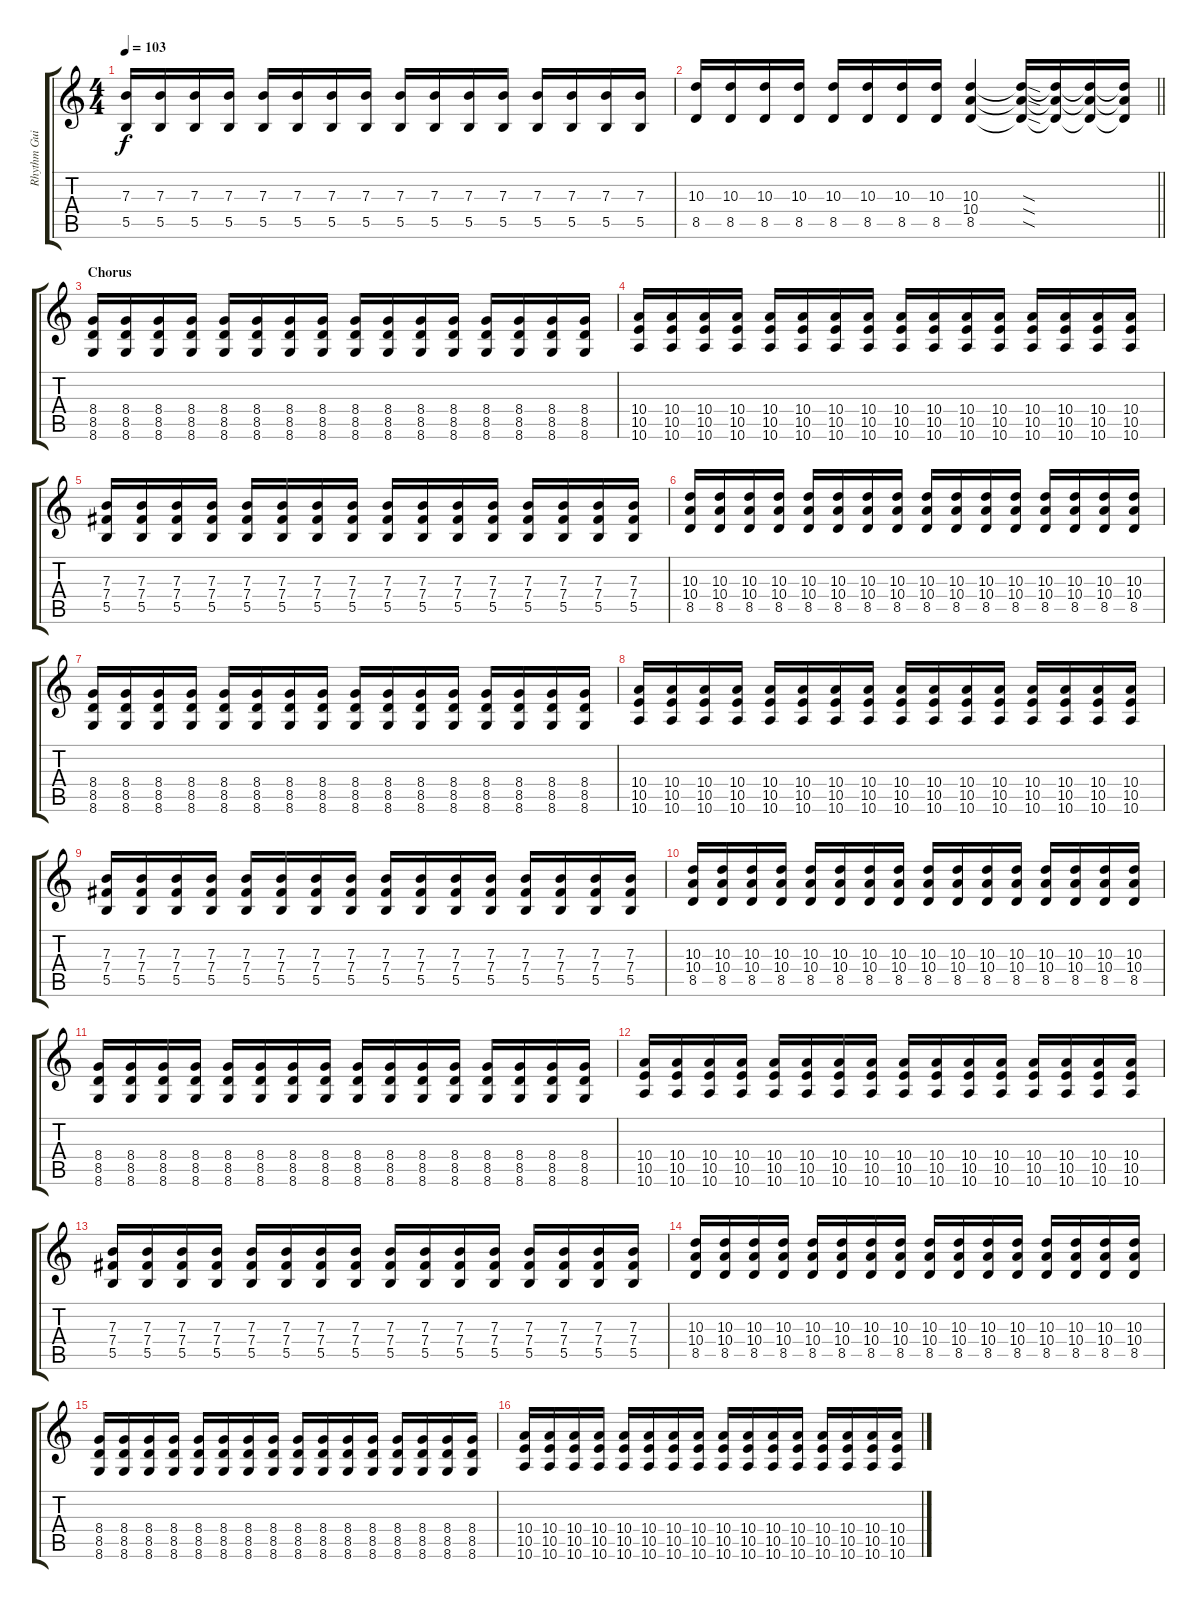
\track ("Rhythm Guitar" "Rhythm Gui") {instrument distortionguitar}
\staff {score tabs}
\tuning (Db4 Ab3 E3 B2 Gb2 B1) {hide}
\ts (4 4)
\tempo 103
\clef g2
\ks c
(7.3 5.5).16{dy f} (7.3 5.5).16 (7.3 5.5).16 (7.3 5.5).16 (7.3 5.5).16 (7.3 5.5).16 (7.3 5.5).16 (7.3 5.5).16 (7.3 5.5).16 (7.3 5.5).16 (7.3 5.5).16 (7.3 5.5).16 (7.3 5.5).16 (7.3 5.5).16 (7.3 5.5).16 (7.3 5.5).16 |
\barLineRight lightlight
(10.3 8.5).16 (10.3 8.5).16 (10.3 8.5).16 (10.3 8.5).16 (10.3 8.5).16 (10.3 8.5).16 (10.3 8.5).16 (10.3 8.5).16 (10.3 10.4 8.5).4 (10.3{sod t} 10.4{sod t} 8.5{sod t}).16 (10.3{t} 10.4{t} 8.5{t}).16 (10.3{t} 10.4{t} 8.5{t}).16 (10.3{t} 10.4{t} 8.5{t}).16 |
\section ("" "Chorus")
(8.4 8.5 8.6).16 (8.4 8.5 8.6).16 (8.4 8.5 8.6).16 (8.4 8.5 8.6).16 (8.4 8.5 8.6).16 (8.4 8.5 8.6).16 (8.4 8.5 8.6).16 (8.4 8.5 8.6).16 (8.4 8.5 8.6).16 (8.4 8.5 8.6).16 (8.4 8.5 8.6).16 (8.4 8.5 8.6).16 (8.4 8.5 8.6).16 (8.4 8.5 8.6).16 (8.4 8.5 8.6).16 (8.4 8.5 8.6).16 |
(10.4 10.5 10.6).16 (10.4 10.5 10.6).16 (10.4 10.5 10.6).16 (10.4 10.5 10.6).16 (10.4 10.5 10.6).16 (10.4 10.5 10.6).16 (10.4 10.5 10.6).16 (10.4 10.5 10.6).16 (10.4 10.5 10.6).16 (10.4 10.5 10.6).16 (10.4 10.5 10.6).16 (10.4 10.5 10.6).16 (10.4 10.5 10.6).16 (10.4 10.5 10.6).16 (10.4 10.5 10.6).16 (10.4 10.5 10.6).16 |
(7.3 7.4 5.5).16 (7.3 7.4 5.5).16 (7.3 7.4 5.5).16 (7.3 7.4 5.5).16 (7.3 7.4 5.5).16 (7.3 7.4 5.5).16 (7.3 7.4 5.5).16 (7.3 7.4 5.5).16 (7.3 7.4 5.5).16 (7.3 7.4 5.5).16 (7.3 7.4 5.5).16 (7.3 7.4 5.5).16 (7.3 7.4 5.5).16 (7.3 7.4 5.5).16 (7.3 7.4 5.5).16 (7.3 7.4 5.5).16 |
(10.3 10.4 8.5).16 (10.3 10.4 8.5).16 (10.3 10.4 8.5).16 (10.3 10.4 8.5).16 (10.3 10.4 8.5).16 (10.3 10.4 8.5).16 (10.3 10.4 8.5).16 (10.3 10.4 8.5).16 (10.3 10.4 8.5).16 (10.3 10.4 8.5).16 (10.3 10.4 8.5).16 (10.3 10.4 8.5).16 (10.3 10.4 8.5).16 (10.3 10.4 8.5).16 (10.3 10.4 8.5).16 (10.3 10.4 8.5).16 |
(8.4 8.5 8.6).16 (8.4 8.5 8.6).16 (8.4 8.5 8.6).16 (8.4 8.5 8.6).16 (8.4 8.5 8.6).16 (8.4 8.5 8.6).16 (8.4 8.5 8.6).16 (8.4 8.5 8.6).16 (8.4 8.5 8.6).16 (8.4 8.5 8.6).16 (8.4 8.5 8.6).16 (8.4 8.5 8.6).16 (8.4 8.5 8.6).16 (8.4 8.5 8.6).16 (8.4 8.5 8.6).16 (8.4 8.5 8.6).16 |
(10.4 10.5 10.6).16 (10.4 10.5 10.6).16 (10.4 10.5 10.6).16 (10.4 10.5 10.6).16 (10.4 10.5 10.6).16 (10.4 10.5 10.6).16 (10.4 10.5 10.6).16 (10.4 10.5 10.6).16 (10.4 10.5 10.6).16 (10.4 10.5 10.6).16 (10.4 10.5 10.6).16 (10.4 10.5 10.6).16 (10.4 10.5 10.6).16 (10.4 10.5 10.6).16 (10.4 10.5 10.6).16 (10.4 10.5 10.6).16 |
(7.3 7.4 5.5).16 (7.3 7.4 5.5).16 (7.3 7.4 5.5).16 (7.3 7.4 5.5).16 (7.3 7.4 5.5).16 (7.3 7.4 5.5).16 (7.3 7.4 5.5).16 (7.3 7.4 5.5).16 (7.3 7.4 5.5).16 (7.3 7.4 5.5).16 (7.3 7.4 5.5).16 (7.3 7.4 5.5).16 (7.3 7.4 5.5).16 (7.3 7.4 5.5).16 (7.3 7.4 5.5).16 (7.3 7.4 5.5).16 |
(10.3 10.4 8.5).16 (10.3 10.4 8.5).16 (10.3 10.4 8.5).16 (10.3 10.4 8.5).16 (10.3 10.4 8.5).16 (10.3 10.4 8.5).16 (10.3 10.4 8.5).16 (10.3 10.4 8.5).16 (10.3 10.4 8.5).16 (10.3 10.4 8.5).16 (10.3 10.4 8.5).16 (10.3 10.4 8.5).16 (10.3 10.4 8.5).16 (10.3 10.4 8.5).16 (10.3 10.4 8.5).16 (10.3 10.4 8.5).16 |
(8.4 8.5 8.6).16 (8.4 8.5 8.6).16 (8.4 8.5 8.6).16 (8.4 8.5 8.6).16 (8.4 8.5 8.6).16 (8.4 8.5 8.6).16 (8.4 8.5 8.6).16 (8.4 8.5 8.6).16 (8.4 8.5 8.6).16 (8.4 8.5 8.6).16 (8.4 8.5 8.6).16 (8.4 8.5 8.6).16 (8.4 8.5 8.6).16 (8.4 8.5 8.6).16 (8.4 8.5 8.6).16 (8.4 8.5 8.6).16 |
(10.4 10.5 10.6).16 (10.4 10.5 10.6).16 (10.4 10.5 10.6).16 (10.4 10.5 10.6).16 (10.4 10.5 10.6).16 (10.4 10.5 10.6).16 (10.4 10.5 10.6).16 (10.4 10.5 10.6).16 (10.4 10.5 10.6).16 (10.4 10.5 10.6).16 (10.4 10.5 10.6).16 (10.4 10.5 10.6).16 (10.4 10.5 10.6).16 (10.4 10.5 10.6).16 (10.4 10.5 10.6).16 (10.4 10.5 10.6).16 |
(7.3 7.4 5.5).16 (7.3 7.4 5.5).16 (7.3 7.4 5.5).16 (7.3 7.4 5.5).16 (7.3 7.4 5.5).16 (7.3 7.4 5.5).16 (7.3 7.4 5.5).16 (7.3 7.4 5.5).16 (7.3 7.4 5.5).16 (7.3 7.4 5.5).16 (7.3 7.4 5.5).16 (7.3 7.4 5.5).16 (7.3 7.4 5.5).16 (7.3 7.4 5.5).16 (7.3 7.4 5.5).16 (7.3 7.4 5.5).16 |
(10.3 10.4 8.5).16 (10.3 10.4 8.5).16 (10.3 10.4 8.5).16 (10.3 10.4 8.5).16 (10.3 10.4 8.5).16 (10.3 10.4 8.5).16 (10.3 10.4 8.5).16 (10.3 10.4 8.5).16 (10.3 10.4 8.5).16 (10.3 10.4 8.5).16 (10.3 10.4 8.5).16 (10.3 10.4 8.5).16 (10.3 10.4 8.5).16 (10.3 10.4 8.5).16 (10.3 10.4 8.5).16 (10.3 10.4 8.5).16 |
(8.4 8.5 8.6).16 (8.4 8.5 8.6).16 (8.4 8.5 8.6).16 (8.4 8.5 8.6).16 (8.4 8.5 8.6).16 (8.4 8.5 8.6).16 (8.4 8.5 8.6).16 (8.4 8.5 8.6).16 (8.4 8.5 8.6).16 (8.4 8.5 8.6).16 (8.4 8.5 8.6).16 (8.4 8.5 8.6).16 (8.4 8.5 8.6).16 (8.4 8.5 8.6).16 (8.4 8.5 8.6).16 (8.4 8.5 8.6).16 |
(10.4 10.5 10.6).16 (10.4 10.5 10.6).16 (10.4 10.5 10.6).16 (10.4 10.5 10.6).16 (10.4 10.5 10.6).16 (10.4 10.5 10.6).16 (10.4 10.5 10.6).16 (10.4 10.5 10.6).16 (10.4 10.5 10.6).16 (10.4 10.5 10.6).16 (10.4 10.5 10.6).16 (10.4 10.5 10.6).16 (10.4 10.5 10.6).16 (10.4 10.5 10.6).16 (10.4 10.5 10.6).16 (10.4 10.5 10.6).16
